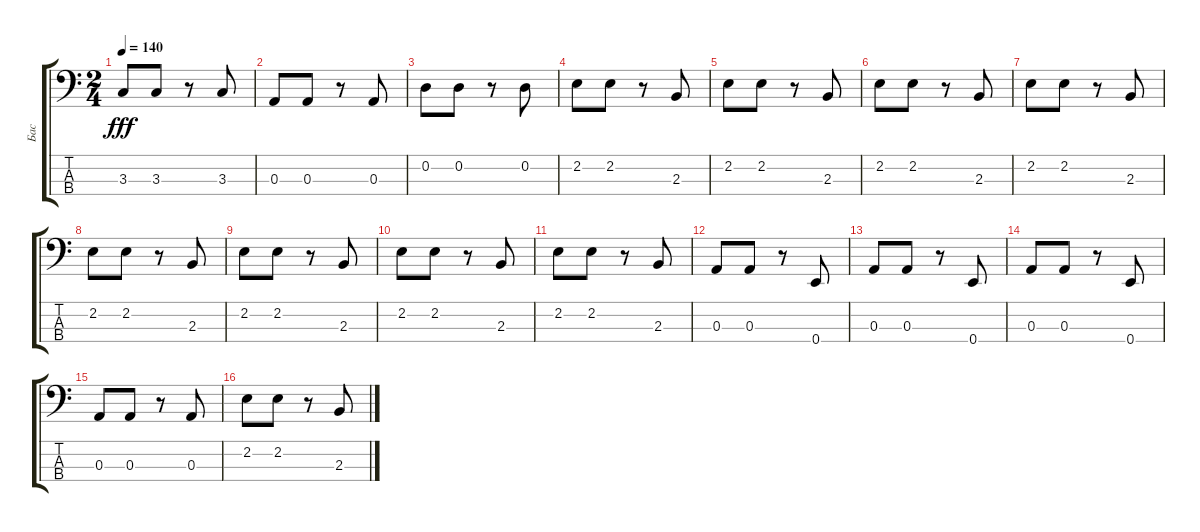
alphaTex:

\track ("Бас" "Бас") {instrument electricbassfinger}
\staff {score tabs}
\tuning (G2 D2 A1 E1) {hide}
\ts (2 4)
\tempo 140
\clef f4
\ks c
3.3.8{dy fff} 3.3.8 r.8 3.3.8 |
0.3.8 0.3.8 r.8 0.3.8 |
0.2.8 0.2.8 r.8 0.2.8 |
2.2.8 2.2.8 r.8 2.3.8 |
2.2.8 2.2.8 r.8 2.3.8 |
2.2.8 2.2.8 r.8 2.3.8 |
2.2.8 2.2.8 r.8 2.3.8 |
2.2.8 2.2.8 r.8 2.3.8 |
2.2.8 2.2.8 r.8 2.3.8 |
2.2.8 2.2.8 r.8 2.3.8 |
2.2.8 2.2.8 r.8 2.3.8 |
0.3.8 0.3.8 r.8 0.4.8 |
0.3.8 0.3.8 r.8 0.4.8 |
0.3.8 0.3.8 r.8 0.4.8 |
0.3.8 0.3.8 r.8 0.3.8 |
2.2.8 2.2.8 r.8 2.3.8
